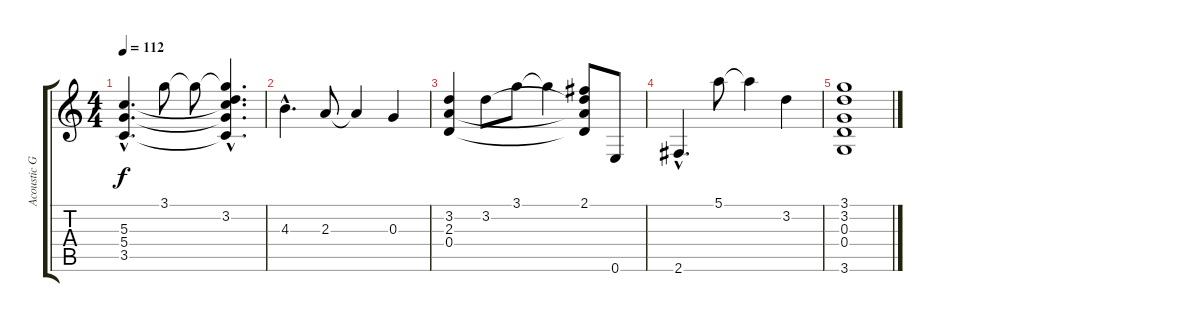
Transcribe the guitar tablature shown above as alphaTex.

\track ("Acoustic Guitar" "Acoustic G") {instrument acousticguitarsteel}
\staff {score tabs}
\tuning (E4 B3 G3 D3 A2 E2) {hide}
\ts (4 4)
\tempo 112
\clef g2
\ks c
(5.3{hac} 5.4{hac} 3.5{hac}).4{d dy f} 3.1.8 3.1{t}.8 (3.1{hac t} 3.2{hac} 5.3{hac t} 5.4{hac t} 3.5{hac t}).4{d} |
4.3{hac}.4{d} 2.3.8 2.3{t}.4 0.3.4 |
(3.2 2.3 0.4).4 3.2.8 3.1.8 3.1{t}.4 (2.1 3.2{t} 2.3{t} 0.4{t}).8 0.6.8 |
2.6{hac}.4{d} 5.1.8 5.1{t}.4 3.2.4 |
(3.1 3.2 0.3 0.4 3.6).1
